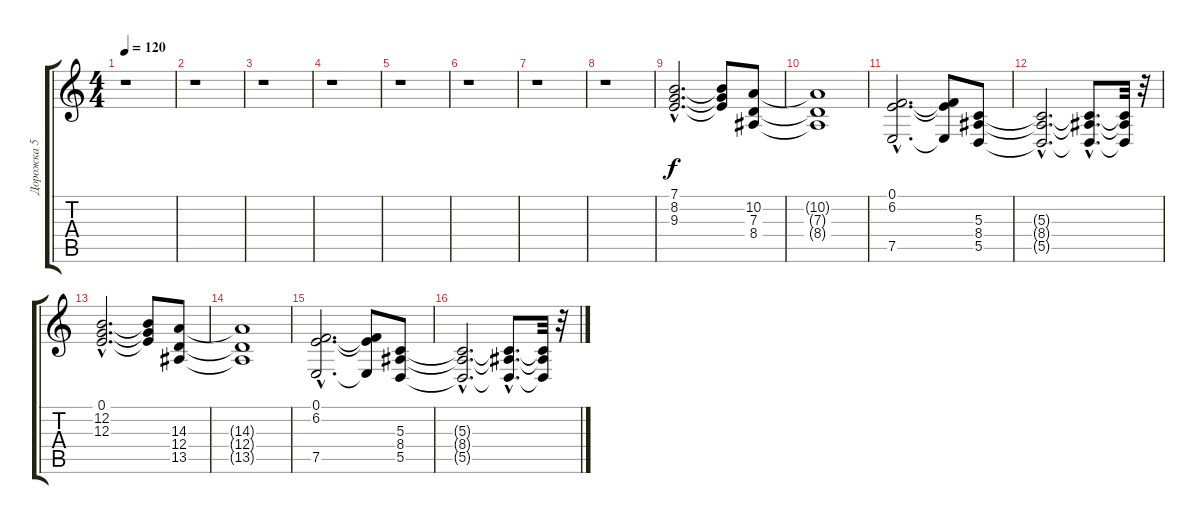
\track ("Дорожка 5" "Дорожка 5") {instrument stringensemble2}
\staff {score tabs}
\tuning (E4 B3 G3 D3 A2 E2) {hide}
\ts (4 4)
\tempo 120
\clef g2
\ks c
r.1{dy f} |
r.1 |
r.1 |
r.1 |
r.1 |
r.1 |
r.1 |
r.1 |
(7.1{hac} 8.2{hac} 9.3{hac}).2{d} (7.1{t} 8.2{t} 9.3{t}).8 (10.2 7.3 8.4).8 |
(10.2{t} 7.3{t} 8.4{t}).1 |
(0.1{hac} 6.2{hac} 7.5{hac}).2{d} (0.1{t} 6.2{t} 7.5{t}).8 (5.3 8.4 5.5).8 |
(5.3{hac t} 8.4{hac t} 5.5{hac t}).2{d} (5.3{hac t} 8.4{hac t} 5.5{hac t}).8{d} (5.3{t} 8.4{t} 5.5{t}).32 r.32 |
(0.1{hac} 12.2{hac} 12.3{hac}).2{d} (0.1{t} 12.2{t} 12.3{t}).8 (14.3 12.4 13.5).8 |
(14.3{t} 12.4{t} 13.5{t}).1 |
(0.1{hac} 6.2{hac} 7.5{hac}).2{d} (0.1{t} 6.2{t} 7.5{t}).8 (5.3 8.4 5.5).8 |
(5.3{hac t} 8.4{hac t} 5.5{hac t}).2{d} (5.3{hac t} 8.4{hac t} 5.5{hac t}).8{d} (5.3{t} 8.4{t} 5.5{t}).32 r.32
